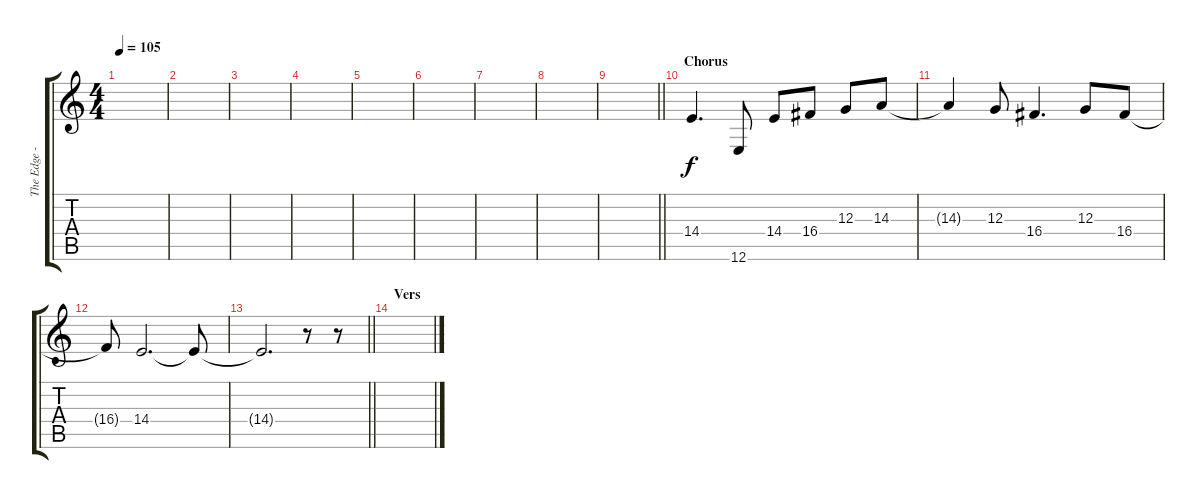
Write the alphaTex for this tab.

\track ("The Edge - Piano" "The Edge -") {instrument acousticgrandpiano}
\staff {score tabs}
\tuning (E4 B3 G3 D3 A2 E2) {hide}
\ts (4 4)
\tempo 105
\clef g2
\ks c
|
|
|
|
|
|
|
|
\barLineRight lightlight
|
\section ("" "Chorus")
14.4.4{d volume 16 instrument acousticgrandpiano} 12.6.8 14.4.8 16.4.8 12.3.8 14.3.8 |
14.3{t}.4 12.3.8 16.4.4{d} 12.3.8 16.4.8 |
16.4{t}.8 14.4.2{d} 14.4{t}.8 |
\barLineRight lightlight
14.4{t}.2{d} r.8 r.8 |
\section ("" "Vers")
